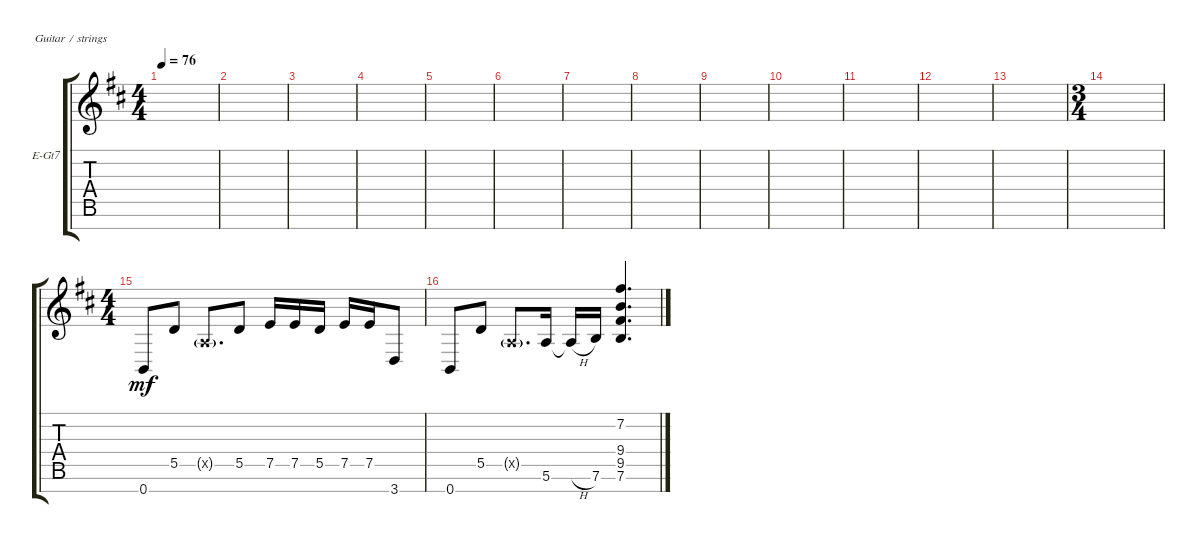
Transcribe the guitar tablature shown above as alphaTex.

\defaultSystemsLayout 4
\bracketExtendMode groupsimilarinstruments
\firstSystemTrackNameOrientation horizontal
\otherSystemsTrackNameOrientation horizontal
\track ("Electric Guitar 7 String" "E-Gt7") {instrument overdrivenguitar}
\staff {score tabs}
\tuning (E4 B3 G3 D3 A2 E2 B1)
\ts (4 4)
\tempo 76
\clef g2
\ks bminor
|
|
|
|
|
|
|
|
|
|
|
|
|
\ts (3 4)
|
\ts (4 4)
0.7.8{dy mf} 5.5.8 0.5{g x}.8{d} 5.5.8 7.5.16 7.5.16 5.5.16 7.5.16 7.5.16 3.7.8 |
0.7.8 5.5.8 0.5{g x}.8{d} 5.6.16 5.6{h t}.16 7.6.16 (7.6 9.5 9.4 7.2).4{d}
